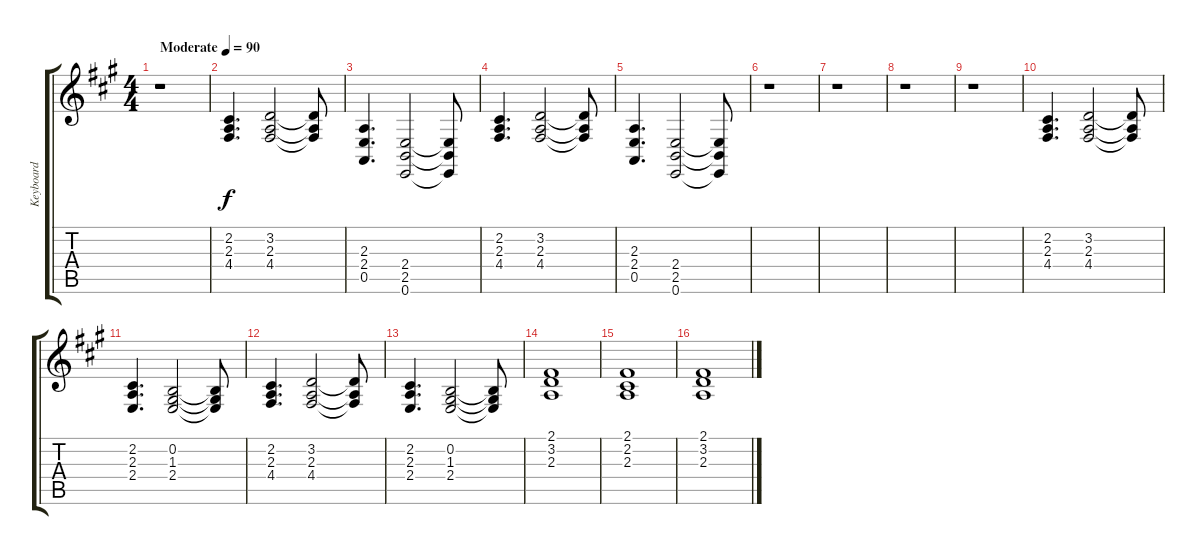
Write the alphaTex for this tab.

\track ("Keyboard" "Keyboard") {instrument synthstrings1}
\staff {score tabs}
\tuning (E4 B3 G3 D3 A2 E2) {hide}
\ts (4 4)
\tempo (90 "Moderate")
\clef g2
\ks a
r.1{dy f instrument synthstrings1} |
(2.2 2.3 4.4).4{d} (3.2 2.3 4.4).2 (3.2{t} 2.3{t} 4.4{t}).8 |
(2.3 2.4 0.5).4{d} (2.4 2.5 0.6).2 (2.4{t} 2.5{t} 0.6{t}).8 |
(2.2 2.3 4.4).4{d} (3.2 2.3 4.4).2 (3.2{t} 2.3{t} 4.4{t}).8 |
(2.3 2.4 0.5).4{d} (2.4 2.5 0.6).2 (2.4{t} 2.5{t} 0.6{t}).8 |
r.1 |
r.1 |
r.1 |
r.1 |
(2.2 2.3 4.4).4{d} (3.2 2.3 4.4).2 (3.2{t} 2.3{t} 4.4{t}).8 |
(2.2 2.3 2.4).4{d} (0.2 1.3 2.4).2 (0.2{t} 1.3{t} 2.4{t}).8 |
(2.2 2.3 4.4).4{d} (3.2 2.3 4.4).2 (3.2{t} 2.3{t} 4.4{t}).8 |
(2.2 2.3 2.4).4{d} (0.2 1.3 2.4).2 (0.2{t} 1.3{t} 2.4{t}).8 |
(2.1 3.2 2.3).1 |
(2.1 2.2 2.3).1 |
(2.1 3.2 2.3).1
